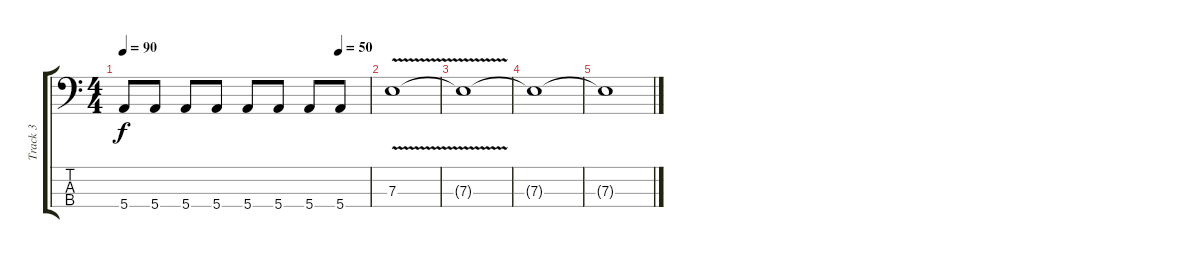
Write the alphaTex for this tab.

\track ("Track 3" "Track 3") {instrument electricbasspick}
\staff {score tabs}
\tuning (G2 D2 A1 E1) {hide}
\ts (4 4)
\tempo 90
\tempo (50 0.875)
\clef f4
\ks c
5.4.8{dy f} 5.4.8 5.4.8 5.4.8 5.4.8 5.4.8 5.4.8 5.4.8 |
7.3{v}.1{volume 0} |
7.3{t}.1 |
7.3{t}.1 |
7.3{t}.1
